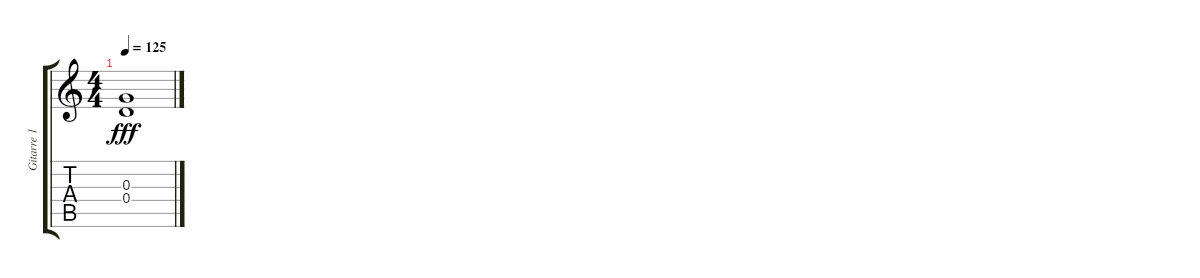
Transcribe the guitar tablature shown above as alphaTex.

\track ("Gitarre 1" "Gitarre 1") {instrument overdrivenguitar}
\staff {score tabs}
\tuning (E4 B3 G3 D3 A2 E2) {hide}
\ts (4 4)
\tempo 125
\clef g2
\ks c
(0.3 0.4).1{dy fff}
